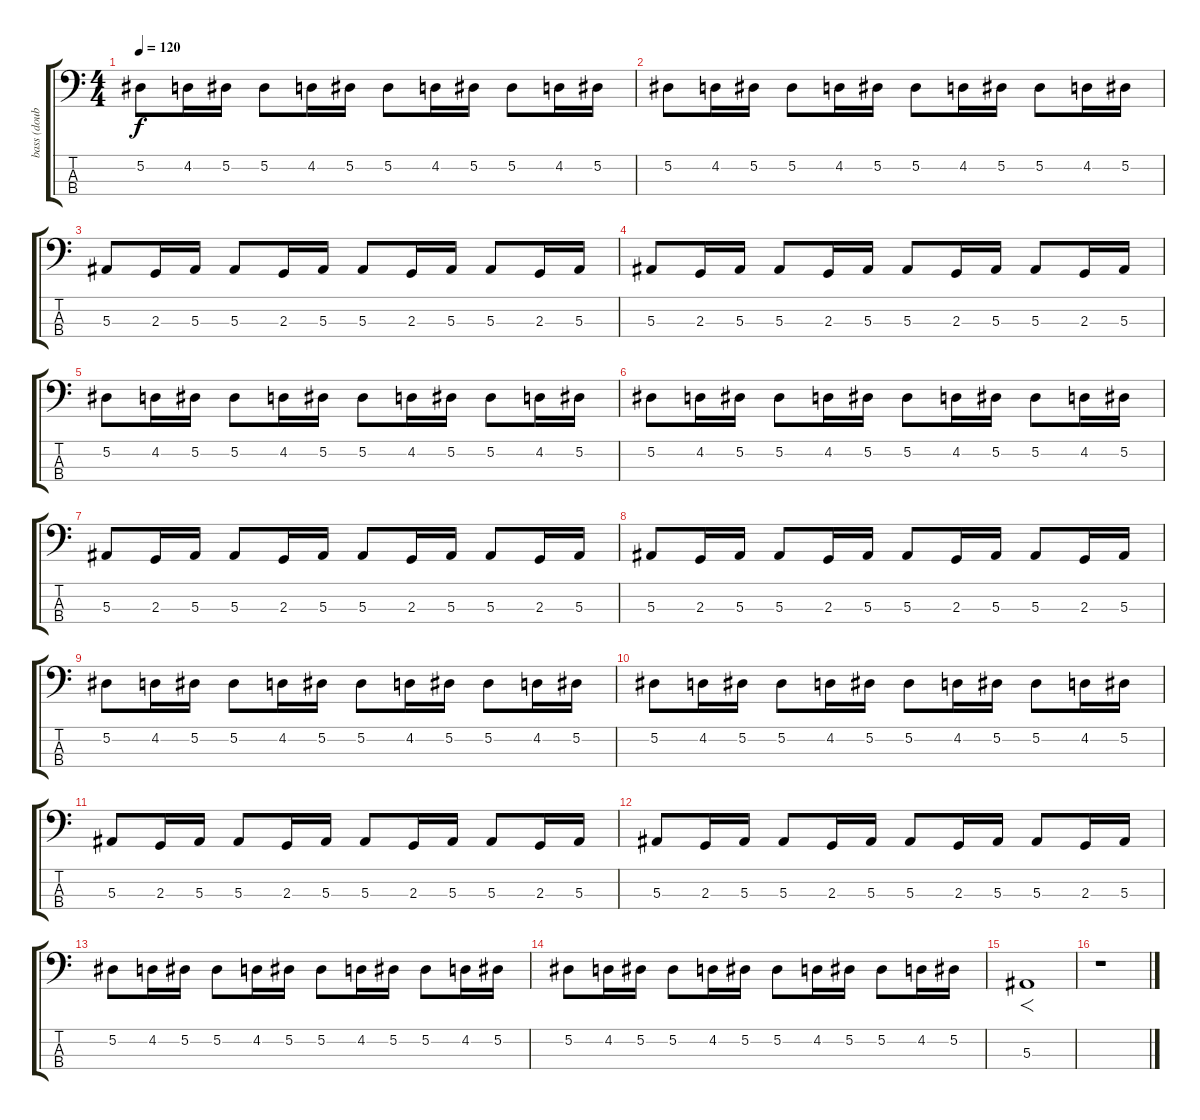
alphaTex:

\track ("bass (double tracked)" "bass (doub") {instrument electricbasspick}
\staff {score tabs}
\tuning (Eb2 Bb1 F1 C1) {hide}
\ts (4 4)
\tempo 120
\clef f4
\ks c
5.2.8{dy f} 4.2.16 5.2.16 5.2.8 4.2.16 5.2.16 5.2.8 4.2.16 5.2.16 5.2.8 4.2.16 5.2.16 |
5.2.8 4.2.16 5.2.16 5.2.8 4.2.16 5.2.16 5.2.8 4.2.16 5.2.16 5.2.8 4.2.16 5.2.16 |
5.3.8 2.3.16 5.3.16 5.3.8 2.3.16 5.3.16 5.3.8 2.3.16 5.3.16 5.3.8 2.3.16 5.3.16 |
5.3.8 2.3.16 5.3.16 5.3.8 2.3.16 5.3.16 5.3.8 2.3.16 5.3.16 5.3.8 2.3.16 5.3.16 |
5.2.8 4.2.16 5.2.16 5.2.8 4.2.16 5.2.16 5.2.8 4.2.16 5.2.16 5.2.8 4.2.16 5.2.16 |
5.2.8 4.2.16 5.2.16 5.2.8 4.2.16 5.2.16 5.2.8 4.2.16 5.2.16 5.2.8 4.2.16 5.2.16 |
5.3.8 2.3.16 5.3.16 5.3.8 2.3.16 5.3.16 5.3.8 2.3.16 5.3.16 5.3.8 2.3.16 5.3.16 |
5.3.8 2.3.16 5.3.16 5.3.8 2.3.16 5.3.16 5.3.8 2.3.16 5.3.16 5.3.8 2.3.16 5.3.16 |
5.2.8 4.2.16 5.2.16 5.2.8 4.2.16 5.2.16 5.2.8 4.2.16 5.2.16 5.2.8 4.2.16 5.2.16 |
5.2.8 4.2.16 5.2.16 5.2.8 4.2.16 5.2.16 5.2.8 4.2.16 5.2.16 5.2.8 4.2.16 5.2.16 |
5.3.8 2.3.16 5.3.16 5.3.8 2.3.16 5.3.16 5.3.8 2.3.16 5.3.16 5.3.8 2.3.16 5.3.16 |
5.3.8 2.3.16 5.3.16 5.3.8 2.3.16 5.3.16 5.3.8 2.3.16 5.3.16 5.3.8 2.3.16 5.3.16 |
5.2.8 4.2.16 5.2.16 5.2.8 4.2.16 5.2.16 5.2.8 4.2.16 5.2.16 5.2.8 4.2.16 5.2.16 |
5.2.8 4.2.16 5.2.16 5.2.8 4.2.16 5.2.16 5.2.8 4.2.16 5.2.16 5.2.8 4.2.16 5.2.16 |
5.3.1{f} |
r.1
